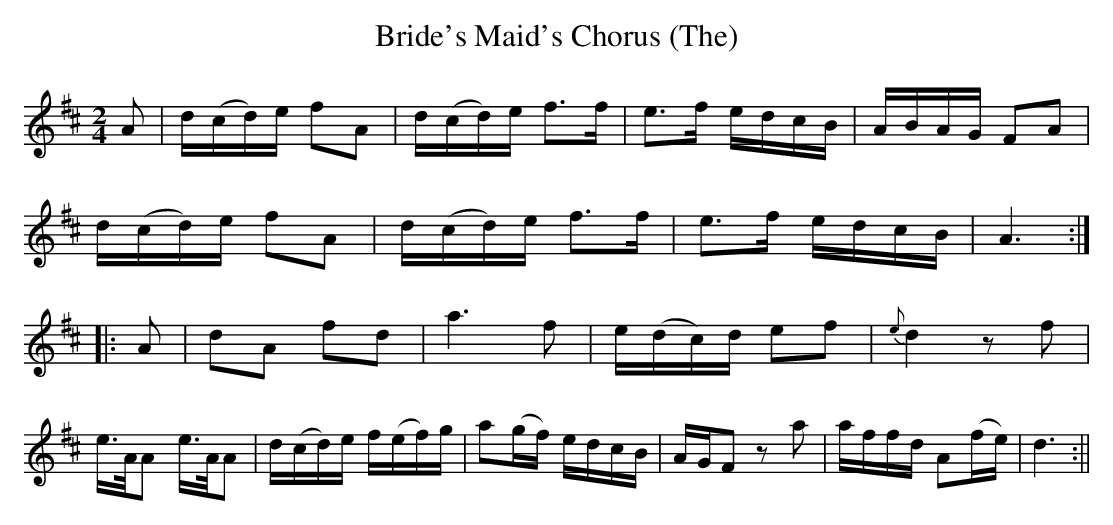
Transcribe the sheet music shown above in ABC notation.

X:1
T:Bride's Maid's Chorus (The)
M:2/4
L:1/8
K:D
A|d/(c/d/)e/ fA|d/(c/d/)e/ f>f|e>f e/d/c/B/|A/B/A/G/ FA|
d/(c/d/)e/ fA|d/(c/d/)e/ f>f|e>f e/d/c/B/|A3:||:
A|dA fd|a3 f|e/(d/c/)d/ ef|{e}d2 z f|
e/>A/A e/>A/A| d/(c/d/)e/ f/(e/f/)g/| a(g/f/) e/d/c/B/| A/G/F z a| a/f/f/d/ A(f/e/)| d3:||
